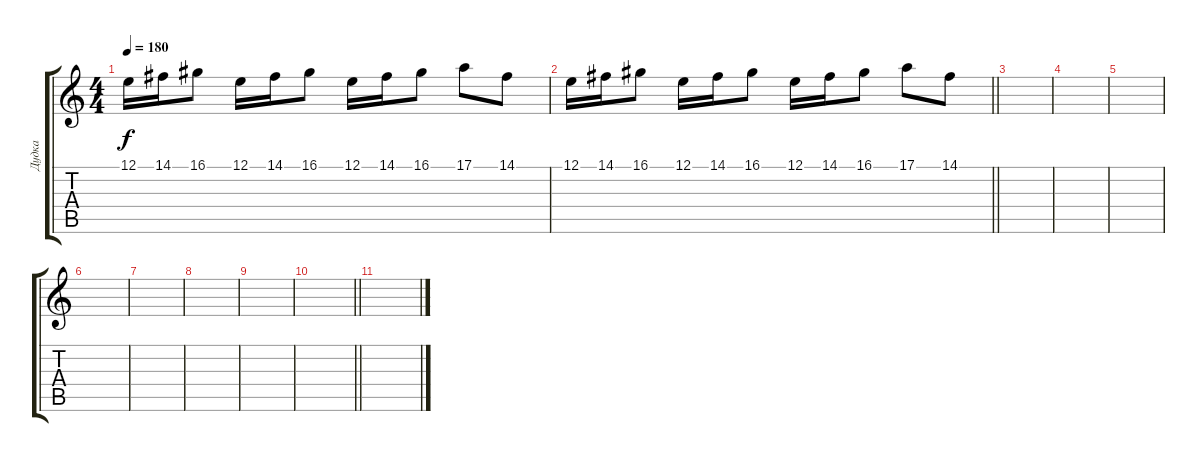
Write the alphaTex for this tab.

\track ("Дудка" "Дудка") {instrument piccolo}
\staff {score tabs}
\tuning (E4 B3 G3 D3 A2 E2) {hide}
\ts (4 4)
\tempo 180
\clef g2
\ks c
12.1.16{dy f} 14.1.16 16.1.8 12.1.16 14.1.16 16.1.8 12.1.16 14.1.16 16.1.8 17.1.8 14.1.8 |
\barLineRight lightlight
12.1.16 14.1.16 16.1.8 12.1.16 14.1.16 16.1.8 12.1.16 14.1.16 16.1.8 17.1.8 14.1.8 |
\section ("" "")
|
|
|
|
|
|
|
\barLineRight lightlight
|
\section ("" "")
